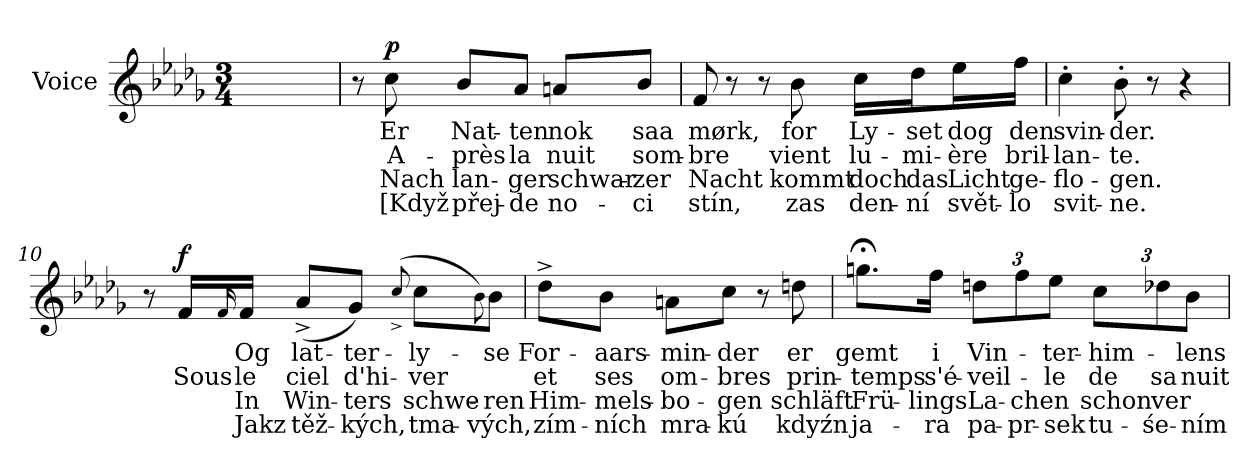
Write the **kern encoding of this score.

**kern	**text	**text	**text	**text	**dynam
*part1	*part1	*part1	*part1	*part1	*part1
*staff1	*staff1	*staff1	*staff1	*staff1	*staff1
*I"Voice	*	*	*	*	*
*I'Vo.	*	*	*	*	*
*clefG2	*	*	*	*	*
*k[b-e-a-d-g-]	*	*	*	*	*
*M3/4	*	*	*	*	*
=1	=1	=1	=1	=1	=1
2.ryy	.	.	.	.	.
=7	=7	=7	=7	=7	=7
8r	.	.	.	.	.
!	!	!	!	!	!LO:DY:a
8cc\	Er	A-	Nach	[Když	p
8b-/L	Nat-	-près	lan-	přej-	.
8a-/J	-ten	la	-ger	-de	.
8an/L	nok	nuit	schwar-	no-	.
8b-/J	saa	som-	-zer	-ci	.
=8	=8	=8	=8	=8	=8
8f/	mørk,	-bre	Nacht	stín,	.
8r	.	.	.	.	.
8r	.	.	.	.	.
8b-\	for	vient	kommt	zas	.
16cc\LL	Ly-	lu-	doch	den-	.
16dd-\J	-set	-mi-	das	-ní	.
16ee-\L	dog	-ère	Licht	svět-	.
16ff\JJ	den	bril-	ge-	-lo	.
=9	=9	=9	=9	=9	=9
4cc'\	svin-	-lan-	-flo-	svit-	.
8b-'\	-der.	-te.	-gen.	-ne.	.
8r	.	.	.	.	.
4r	.	.	.	.	.
!!LO:LB:g=z
=10	=10	=10	=10	=10	=10
8r	.	.	.	.	.
!	!	!	!	!	!LO:DY:a
16f/LL	.	Sous	.	.	f
16qqf/	.	.	.	.	.
16f/JJ	Og	le	In	Jakz	.
(8a-^/L	lat-	ciel	Win-	těž-	.
8g-/J)	-ter-	d'hi-	-ters	-kých,	.
(8qqcc^>/	.	.	.	.	.
8cc\L	-ly-	-ver	schwe-	tma-	.
8qqb-\)	.	.	.	.	.
8b-\J	-se	.	-ren	-vých,	.
=11	=11	=11	=11	=11	=11
8dd-^\L	For-	et	Him-	zím-	.
8b-\J	-aars-	ses	-mels-	-ních	.
8an\L	-min-	om-	-bo-	mra-	.
8cc\J	-der	-bres	-gen	-kú	.
8r	.	.	.	.	.
8ddn\	er	prin-	schläft	kdyźn	.
=12	=12	=12	=12	=12	=12
8.ggn;<\L	gemt	-temps	Frü-	ja-	.
16ff\Jk	i	s'é-	-lings	-ra	.
12ddn\L	Vin-	-veil-	La-	pa-	.
12ff\	.	.	-chen	-pr-	.
12ee-\J	-ter-	-le	.	-sek	.
12cc\L	-him-	de	schon	tu-	.
12dd-X\	.	sa	ver	-śe-	.
12b-\J	-lens	nuit	.	-ním	.
=	=	=	=	=	=
*-	*-	*-	*-	*-	*-
